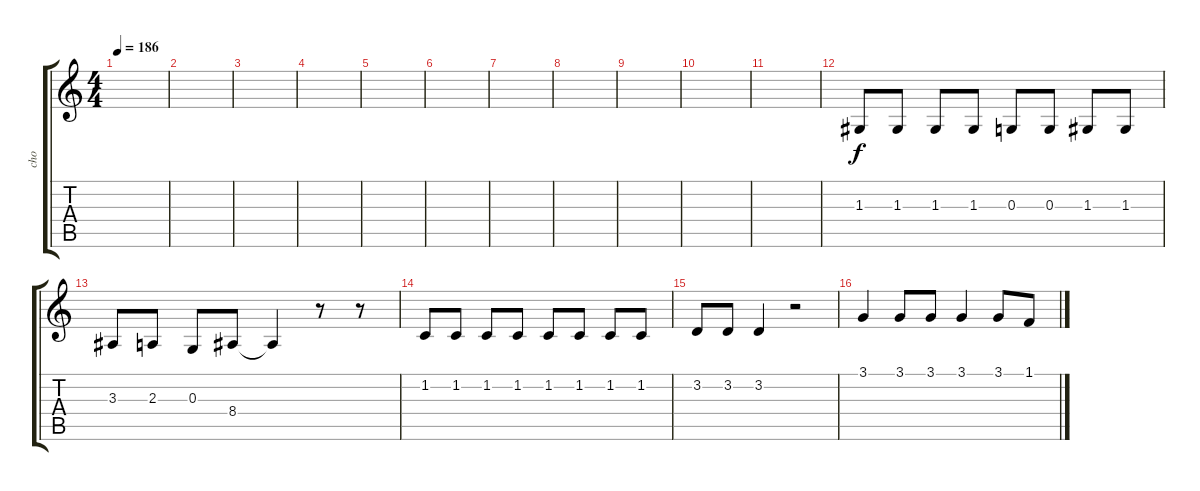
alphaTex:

\track ("cho" "cho") {instrument lead1square}
\staff {score tabs}
\tuning (E4 B3 G3 D3 A2 E2) {hide}
\ts (4 4)
\tempo 186
\clef g2
\ks c
|
|
|
|
|
|
|
|
|
|
|
1.3.8 1.3.8 1.3.8 1.3.8 0.3.8 0.3.8 1.3.8 1.3.8 |
3.3.8 2.3.8 0.3.8 8.4.8 8.4{t}.4 r.8 r.8 |
1.2.8 1.2.8 1.2.8 1.2.8 1.2.8 1.2.8 1.2.8 1.2.8 |
3.2.8 3.2.8 3.2.4 r.2 |
3.1.4 3.1.8 3.1.8 3.1.4 3.1.8 1.1.8
